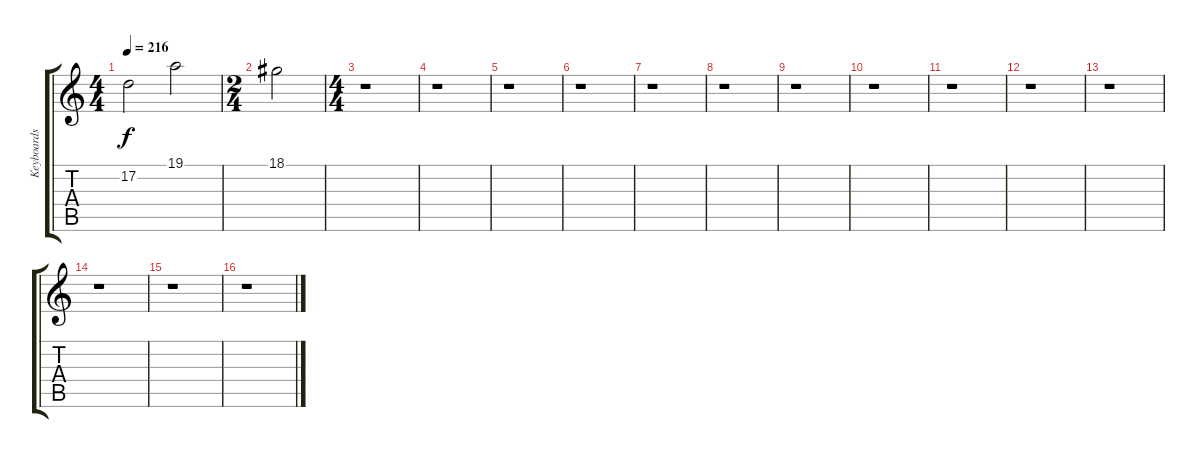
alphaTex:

\track ("Keyboards" "Keyboards") {instrument choiraahs}
\staff {score tabs}
\tuning (D4 A3 F3 C3 G2 D2) {hide}
\ts (4 4)
\tempo 216
\clef g2
\ks c
17.2.2{dy f} 19.1.2 |
\ts (2 4)
18.1.2 |
\ts (4 4)
r.1 |
r.1 |
r.1 |
r.1 |
r.1 |
r.1 |
r.1 |
r.1 |
r.1 |
r.1 |
r.1 |
r.1 |
r.1 |
r.1
